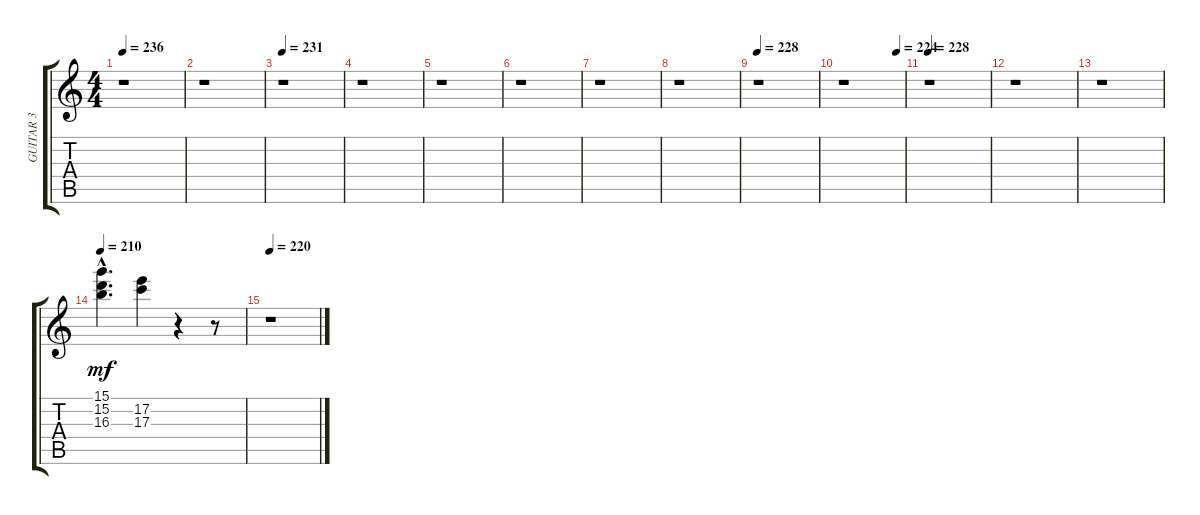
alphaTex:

\track ("GUITAR 3" "GUITAR 3") {instrument distortionguitar}
\staff {score tabs}
\tuning (E4 B3 G3 D3 A2 E2) {hide}
\ts (4 4)
\tempo 236
\clef g2
\ks c
r.1{dy fff} |
r.1 |
\tempo 231
r.1 |
r.1 |
r.1 |
r.1 |
r.1 |
r.1 |
\tempo 228
r.1 |
\tempo (224 0.875)
r.1 |
\tempo 228
r.1 |
r.1 |
r.1 |
\tempo 210
(15.1{hac} 15.2{hac} 16.3{hac}).4{d dy mf} (17.2 17.3).4 r.4 r.8 |
\tempo 220
r.1
